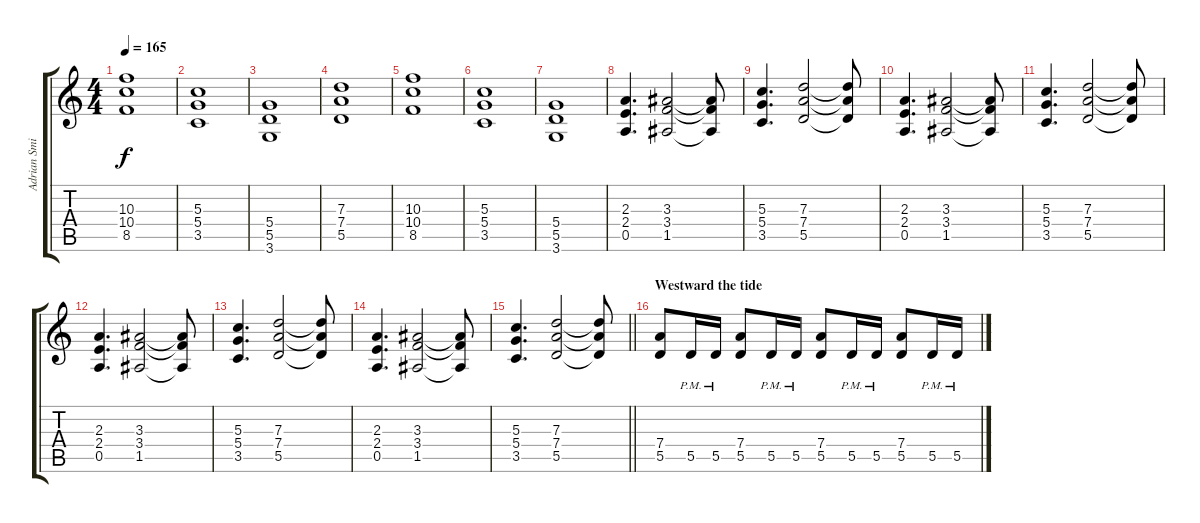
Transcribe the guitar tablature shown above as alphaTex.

\track ("Adrian Smith" "Adrian Smi") {instrument acousticguitarsteel}
\staff {score tabs}
\tuning (E4 B3 G3 D3 A2 E2) {hide}
\ts (4 4)
\tempo 165
\clef g2
\ks c
(10.3 10.4 8.5).1{dy f} |
(5.3 5.4 3.5).1 |
(5.4 5.5 3.6).1 |
(7.3 7.4 5.5).1 |
(10.3 10.4 8.5).1 |
(5.3 5.4 3.5).1 |
(5.4 5.5 3.6).1 |
(2.3 2.4 0.5).4{d} (3.3 3.4 1.5).2 (3.3{t} 3.4{t} 1.5{t}).8 |
(5.3 5.4 3.5).4{d} (7.3 7.4 5.5).2 (7.3{t} 7.4{t} 5.5{t}).8 |
(2.3 2.4 0.5).4{d} (3.3 3.4 1.5).2 (3.3{t} 3.4{t} 1.5{t}).8 |
(5.3 5.4 3.5).4{d} (7.3 7.4 5.5).2 (7.3{t} 7.4{t} 5.5{t}).8 |
(2.3 2.4 0.5).4{d} (3.3 3.4 1.5).2 (3.3{t} 3.4{t} 1.5{t}).8 |
(5.3 5.4 3.5).4{d} (7.3 7.4 5.5).2 (7.3{t} 7.4{t} 5.5{t}).8 |
(2.3 2.4 0.5).4{d} (3.3 3.4 1.5).2 (3.3{t} 3.4{t} 1.5{t}).8 |
\barLineRight lightlight
(5.3 5.4 3.5).4{d} (7.3 7.4 5.5).2 (7.3{t} 7.4{t} 5.5{t}).8 |
\section ("" "Westward the tide")
(7.4 5.5).8 5.5{pm}.16 5.5{pm}.16 (7.4 5.5).8 5.5{pm}.16 5.5{pm}.16 (7.4 5.5).8 5.5{pm}.16 5.5{pm}.16 (7.4 5.5).8 5.5{pm}.16 5.5{pm}.16
